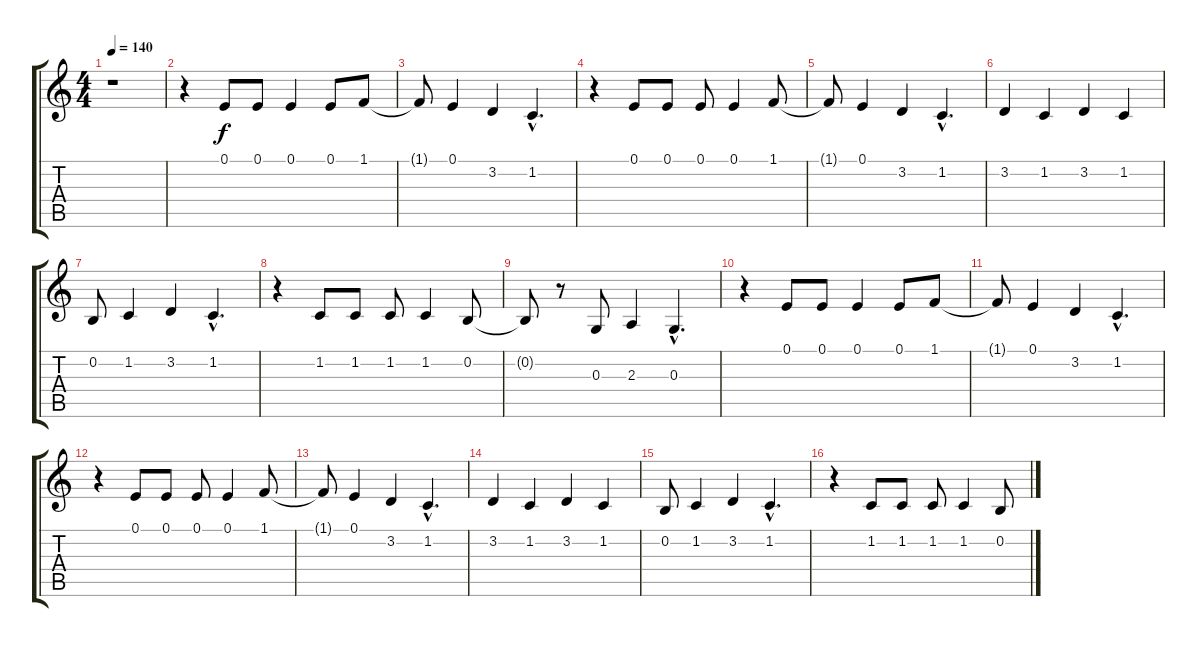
\track "" {instrument electricgrandpiano}
\staff {score tabs}
\tuning (E4 B3 G3 D3 A2 E2) {hide}
\ts (4 4)
\tempo 140
\clef g2
\ks c
r.1{dy f} |
r.4 0.1.8 0.1.8 0.1.4 0.1.8 1.1.8 |
1.1{t}.8 0.1.4 3.2.4 1.2{hac}.4{d} |
r.4 0.1.8 0.1.8 0.1.8 0.1.4 1.1.8 |
1.1{t}.8 0.1.4 3.2.4 1.2{hac}.4{d} |
3.2.4 1.2.4 3.2.4 1.2.4 |
0.2.8 1.2.4 3.2.4 1.2{hac}.4{d} |
r.4 1.2.8 1.2.8 1.2.8 1.2.4 0.2.8 |
0.2{t}.8 r.8 0.3.8 2.3.4 0.3{hac}.4{d} |
r.4 0.1.8 0.1.8 0.1.4 0.1.8 1.1.8 |
1.1{t}.8 0.1.4 3.2.4 1.2{hac}.4{d} |
r.4 0.1.8 0.1.8 0.1.8 0.1.4 1.1.8 |
1.1{t}.8 0.1.4 3.2.4 1.2{hac}.4{d} |
3.2.4 1.2.4 3.2.4 1.2.4 |
0.2.8 1.2.4 3.2.4 1.2{hac}.4{d} |
r.4 1.2.8 1.2.8 1.2.8 1.2.4 0.2.8
